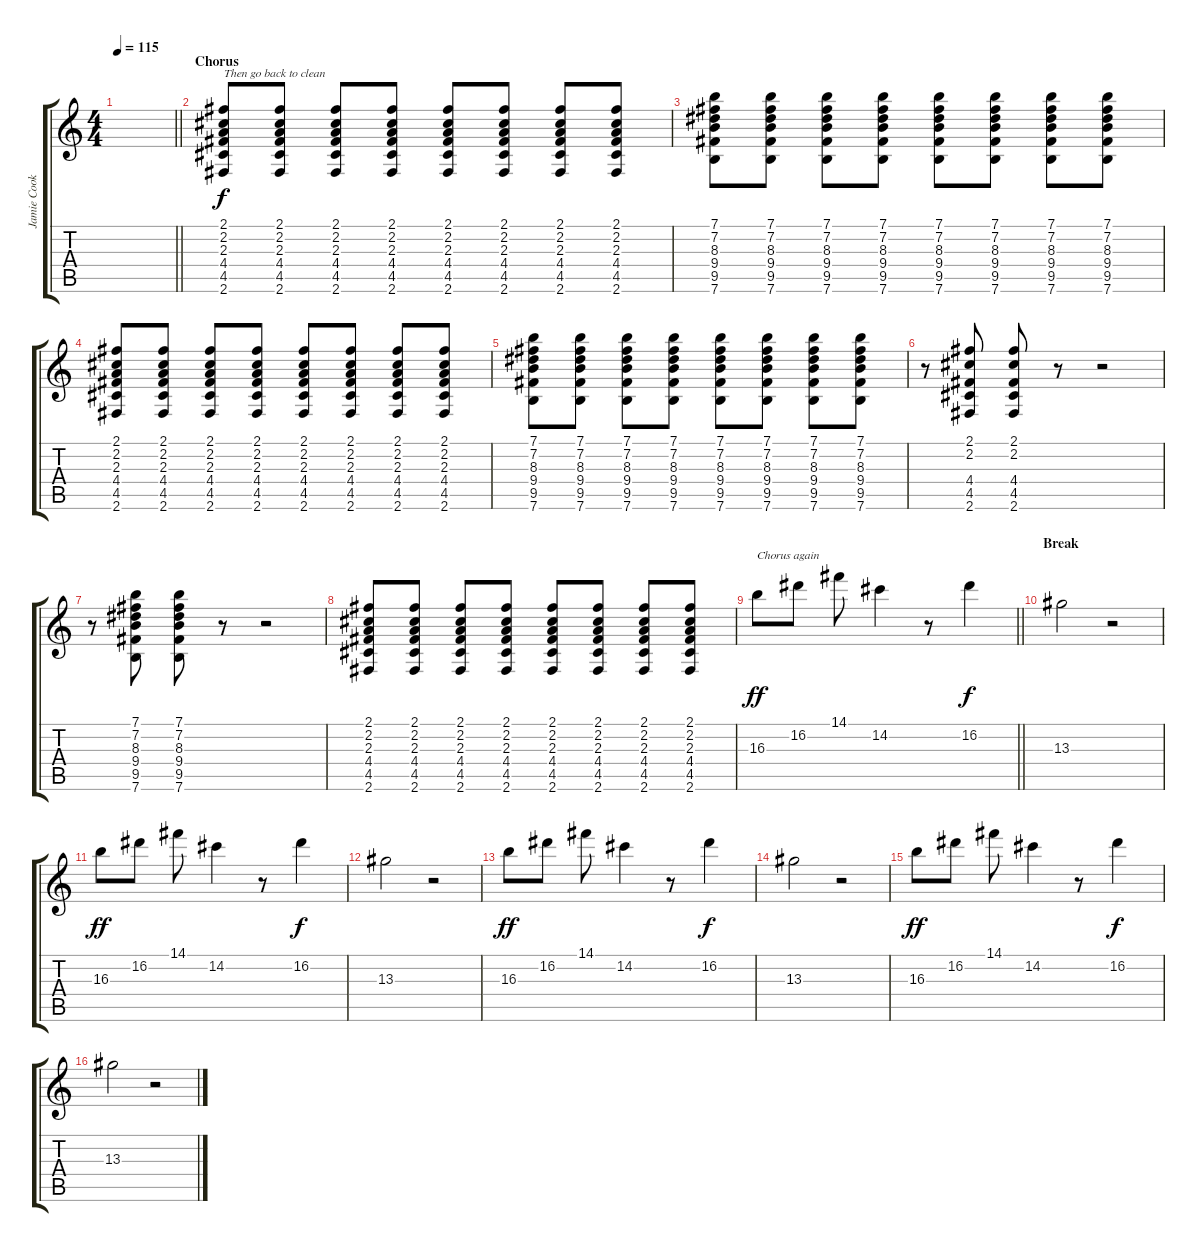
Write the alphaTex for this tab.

\track ("Jamie Cook" "Jamie Cook") {instrument electricguitarclean}
\staff {score tabs}
\tuning (E4 B3 G3 D3 A2 E2) {hide}
\ts (4 4)
\tempo 115
\clef g2
\barLineRight lightlight
\ks c
|
\section ("" "Chorus")
(2.1 2.2 2.3 4.4 4.5 2.6).8{txt "Then go back to clean"} (2.1 2.2 2.3 4.4 4.5 2.6).8 (2.1 2.2 2.3 4.4 4.5 2.6).8 (2.1 2.2 2.3 4.4 4.5 2.6).8 (2.1 2.2 2.3 4.4 4.5 2.6).8 (2.1 2.2 2.3 4.4 4.5 2.6).8 (2.1 2.2 2.3 4.4 4.5 2.6).8 (2.1 2.2 2.3 4.4 4.5 2.6).8 |
(7.1 7.2 8.3 9.4 9.5 7.6).8 (7.1 7.2 8.3 9.4 9.5 7.6).8 (7.1 7.2 8.3 9.4 9.5 7.6).8 (7.1 7.2 8.3 9.4 9.5 7.6).8 (7.1 7.2 8.3 9.4 9.5 7.6).8 (7.1 7.2 8.3 9.4 9.5 7.6).8 (7.1 7.2 8.3 9.4 9.5 7.6).8 (7.1 7.2 8.3 9.4 9.5 7.6).8 |
(2.1 2.2 2.3 4.4 4.5 2.6).8 (2.1 2.2 2.3 4.4 4.5 2.6).8 (2.1 2.2 2.3 4.4 4.5 2.6).8 (2.1 2.2 2.3 4.4 4.5 2.6).8 (2.1 2.2 2.3 4.4 4.5 2.6).8 (2.1 2.2 2.3 4.4 4.5 2.6).8 (2.1 2.2 2.3 4.4 4.5 2.6).8 (2.1 2.2 2.3 4.4 4.5 2.6).8 |
(7.1 7.2 8.3 9.4 9.5 7.6).8 (7.1 7.2 8.3 9.4 9.5 7.6).8 (7.1 7.2 8.3 9.4 9.5 7.6).8 (7.1 7.2 8.3 9.4 9.5 7.6).8 (7.1 7.2 8.3 9.4 9.5 7.6).8 (7.1 7.2 8.3 9.4 9.5 7.6).8 (7.1 7.2 8.3 9.4 9.5 7.6).8 (7.1 7.2 8.3 9.4 9.5 7.6).8 |
r.8 (2.1 2.2 4.4 4.5 2.6).8 (2.1 2.2 4.4 4.5 2.6).8 r.8 r.2 |
r.8 (7.1 7.2 8.3 9.4 9.5 7.6).8 (7.1 7.2 8.3 9.4 9.5 7.6).8 r.8 r.2 |
(2.1 2.2 2.3 4.4 4.5 2.6).8 (2.1 2.2 2.3 4.4 4.5 2.6).8 (2.1 2.2 2.3 4.4 4.5 2.6).8 (2.1 2.2 2.3 4.4 4.5 2.6).8 (2.1 2.2 2.3 4.4 4.5 2.6).8 (2.1 2.2 2.3 4.4 4.5 2.6).8 (2.1 2.2 2.3 4.4 4.5 2.6).8 (2.1 2.2 2.3 4.4 4.5 2.6).8 |
\barLineRight lightlight
16.3.8{txt "Chorus again" dy ff} 16.2.8 14.1.8 14.2.4 r.8 16.2.4{dy f} |
\section ("" "Break")
13.3.2 r.2 |
16.3.8{dy ff} 16.2.8 14.1.8 14.2.4 r.8 16.2.4{dy f} |
13.3.2 r.2 |
16.3.8{dy ff} 16.2.8 14.1.8 14.2.4 r.8 16.2.4{dy f} |
13.3.2 r.2 |
16.3.8{dy ff} 16.2.8 14.1.8 14.2.4 r.8 16.2.4{dy f} |
13.3.2 r.2
